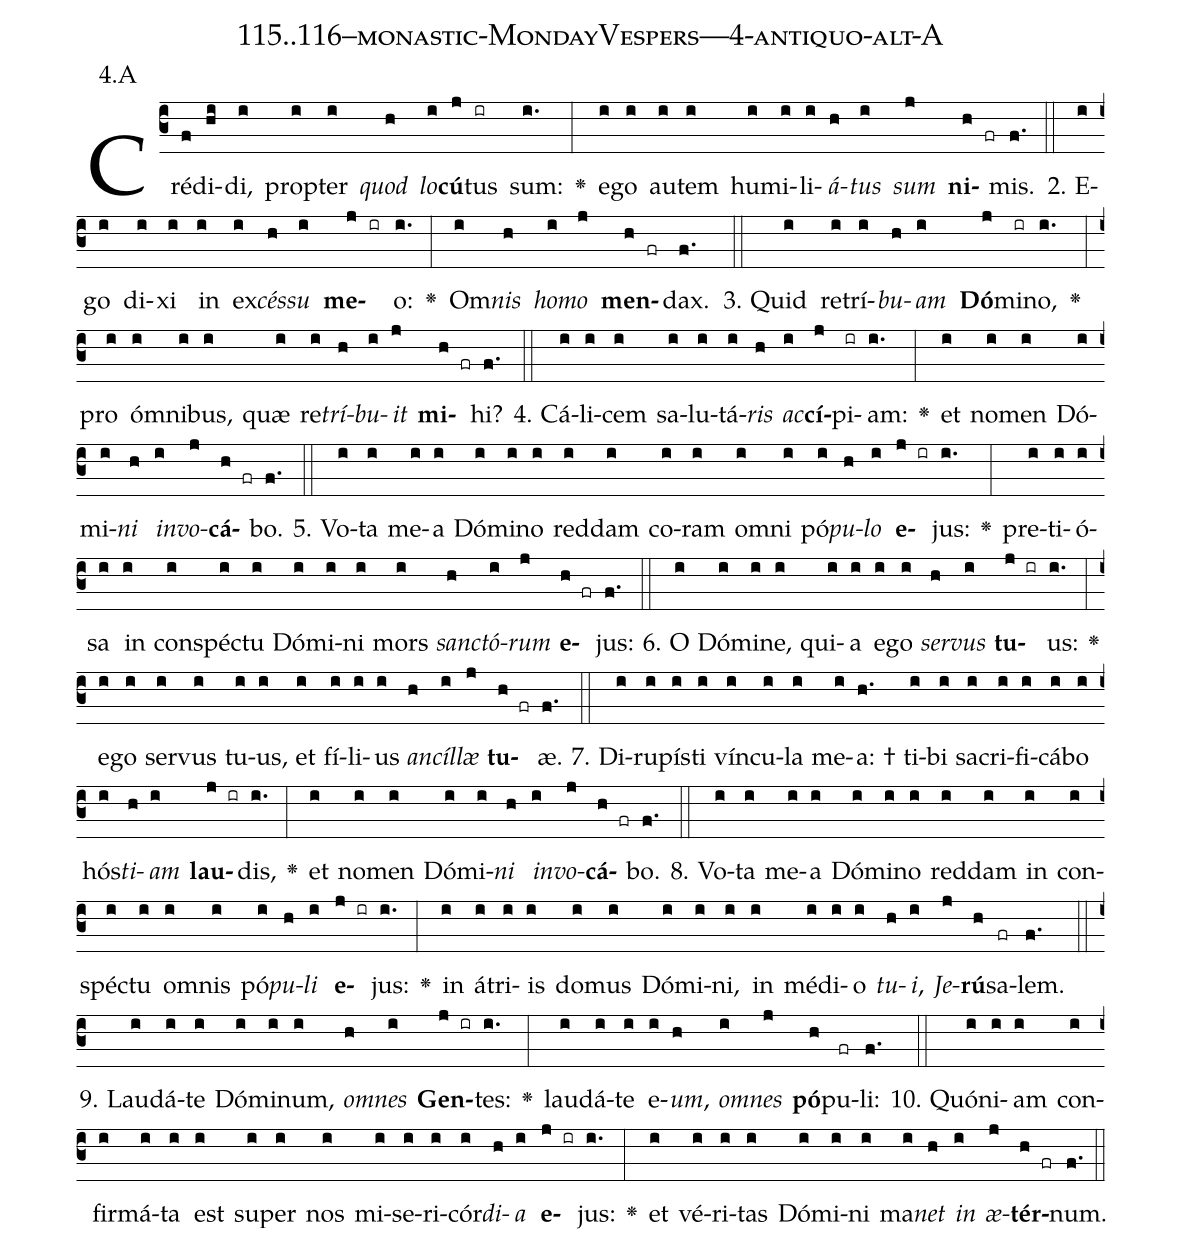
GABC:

name: 115..116--monastic-MondayVespers---4-antiquo-alt-A;
annotation: 4.A;
%%
(c3)Cré(f)di(hi)di,(i) prop(i)ter(i) <i>quod</i>(h) <i>lo</i>(i)<b>cú</b>(j)tus(ir) sum:(i.) <v>\greheightstar</v>(:) e(i)go(i) au(i)tem(i) hu(i)mi(i)li(i)<i>á</i>(h)<i>tus</i>(i) <i>sum</i>(j) <b>ni</b>(h fr)mis.(f.) (::)
2. E(i)go(i) di(i)xi(i) in(i) ex(i)<i>cés</i>(h)<i>su</i>(i) <b>me</b>(j ir)o:(i.) <v>\greheightstar</v>(:) Om(i)<i>nis</i>(h) <i>ho</i>(i)<i>mo</i>(j) <b>men</b>(h fr)dax.(f.) (::)
3. Quid(i) re(i)trí(i)<i>bu</i>(h)<i>am</i>(i) <b>Dó</b>(j)mi(ir)no,(i.) <v>\greheightstar</v>(:) pro(i) óm(i)ni(i)bus,(i) quæ(i) re(i)<i>trí</i>(h)<i>bu</i>(i)<i>it</i>(j) <b>mi</b>(h fr)hi?(f.) (::)
4. Cá(i)li(i)cem(i) sa(i)lu(i)tá(i)<i>ris</i>(h) <i>ac</i>(i)<b>cí</b>(j)pi(ir)am:(i.) <v>\greheightstar</v>(:) et(i) no(i)men(i) Dó(i)mi(i)<i>ni</i>(h) <i>in</i>(i)<i>vo</i>(j)<b>cá</b>(h fr)bo.(f.) (::)
5. Vo(i)ta(i) me(i)a(i) Dó(i)mi(i)no(i) red(i)dam(i) co(i)ram(i) om(i)ni(i) pó(i)<i>pu</i>(h)<i>lo</i>(i) <b>e</b>(j ir)jus:(i.) <v>\greheightstar</v>(:) pre(i)ti(i)ó(i)sa(i) in(i) con(i)spéc(i)tu(i) Dó(i)mi(i)ni(i) mors(i) <i>sanc</i>(h)<i>tó</i>(i)<i>rum</i>(j) <b>e</b>(h fr)jus:(f.) (::)
6. O(i) Dó(i)mi(i)ne,(i) qui(i)a(i) e(i)go(i) <i>ser</i>(h)<i>vus</i>(i) <b>tu</b>(j ir)us:(i.) <v>\greheightstar</v>(:) e(i)go(i) ser(i)vus(i) tu(i)us,(i) et(i) fí(i)li(i)us(i) <i>an</i>(h)<i>cíl</i>(i)<i>læ</i>(j) <b>tu</b>(h fr)æ.(f.) (::)
7. Di(i)ru(i)pís(i)ti(i) vín(i)cu(i)la(i) me(i)a: †(h.) ti(i)bi(i) sa(i)cri(i)fi(i)cá(i)bo(i) hós(i)<i>ti</i>(h)<i>am</i>(i) <b>lau</b>(j ir)dis,(i.) <v>\greheightstar</v>(:) et(i) no(i)men(i) Dó(i)mi(i)<i>ni</i>(h) <i>in</i>(i)<i>vo</i>(j)<b>cá</b>(h fr)bo.(f.) (::)
8. Vo(i)ta(i) me(i)a(i) Dó(i)mi(i)no(i) red(i)dam(i) in(i) con(i)spéc(i)tu(i) om(i)nis(i) pó(i)<i>pu</i>(h)<i>li</i>(i) <b>e</b>(j ir)jus:(i.) <v>\greheightstar</v>(:) in(i) á(i)tri(i)is(i) do(i)mus(i) Dó(i)mi(i)ni,(i) in(i) mé(i)di(i)o(i) <i>tu</i>(h)<i>i</i>,(i) <i>Je</i>(j)<b>rú</b>(h)sa(fr)lem.(f.) (::)
9. Lau(i)dá(i)te(i) Dó(i)mi(i)num,(i) <i>om</i>(h)<i>nes</i>(i) <b>Gen</b>(j ir)tes:(i.) <v>\greheightstar</v>(:) lau(i)dá(i)te(i) e(i)<i>um</i>,(h) <i>om</i>(i)<i>nes</i>(j) <b>pó</b>(h)pu(fr)li:(f.) (::)
10. Quón(i)i(i)am(i) con(i)fir(i)má(i)ta(i) est(i) su(i)per(i) nos(i) mi(i)se(i)ri(i)cór(i)<i>di</i>(h)<i>a</i>(i) <b>e</b>(j ir)jus:(i.) <v>\greheightstar</v>(:) et(i) vé(i)ri(i)tas(i) Dó(i)mi(i)ni(i) ma(i)<i>net</i>(h) <i>in</i>(i) <i>æ</i>(j)<b>tér</b>(h fr)num.(f.) (::)
